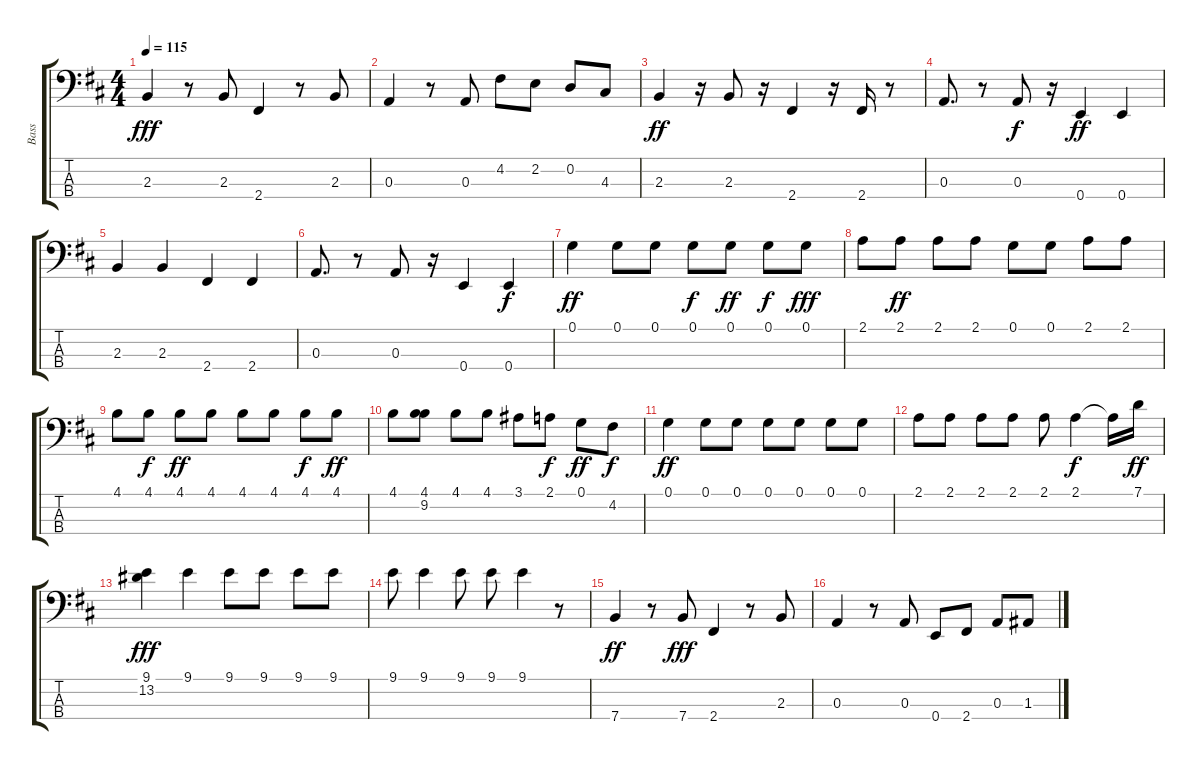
\track ("Bass" "Bass") {instrument electricbassfinger}
\staff {score tabs}
\tuning (G2 D2 A1 E1) {hide}
\ts (4 4)
\tempo 115
\clef f4
\ks d
2.3.4{dy fff} r.8 2.3.8 2.4.4 r.8 2.3.8 |
0.3.4 r.8 0.3.8 4.2.8 2.2.8 0.2.8 4.3.8 |
2.3.4{dy ff} r.16 2.3.8 r.16 2.4.4 r.16 2.4.16 r.8 |
0.3.8{d} r.8 0.3.8{dy f} r.16 0.4.4{dy ff} 0.4.4 |
2.3.4 2.3.4 2.4.4 2.4.4 |
0.3.8{d} r.8 0.3.8 r.16 0.4.4 0.4.4{dy f} |
0.1.4{dy ff} 0.1.8 0.1.8 0.1.8{dy f} 0.1.8{dy ff} 0.1.8{dy f} 0.1.8{dy fff} |
2.1.8 2.1.8{dy ff} 2.1.8 2.1.8 0.1.8 0.1.8 2.1.8 2.1.8 |
4.1.8 4.1.8{dy f} 4.1.8{dy ff} 4.1.8 4.1.8 4.1.8 4.1.8{dy f} 4.1.8{dy ff} |
4.1.8 (4.1 9.2).8 4.1.8 4.1.8 3.1.8 2.1.8{dy f} 0.1.8{dy ff} 4.2.8{dy f} |
0.1.4{dy ff} 0.1.8 0.1.8 0.1.8 0.1.8 0.1.8 0.1.8 |
2.1.8 2.1.8 2.1.8 2.1.8 2.1.8 2.1.4{dy f} 2.1{t}.16 7.1.16{dy ff} |
(9.1 13.2).4{dy fff} 9.1.4 9.1.8 9.1.8 9.1.8 9.1.8 |
9.1.8 9.1.4 9.1.8 9.1.8 9.1.4 r.8 |
7.4.4{dy ff} r.8 7.4.8{dy fff} 2.4.4 r.8 2.3.8 |
0.3.4 r.8 0.3.8 0.4.8 2.4.8 0.3.8 1.3.8
